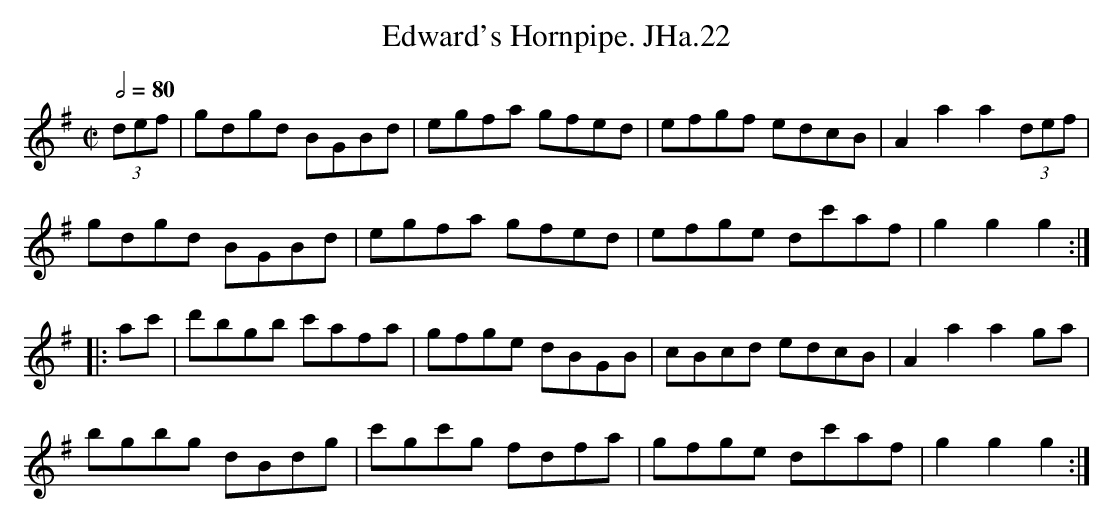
X:1
T:Edward's Hornpipe. JHa.22
M:C|
L:1/8
Q:2/4=80
K:G
(3def | gdgd BGBd | egfa gfed | efgf edcB | A2a2a2 (3def |
gdgd BGBd | egfa gfed | efge dc'af | g2g2g2:|
|: ac' | d'bgb c'afa | gfge dBGB | cBcd edcB | A2a2a2ga |
bgbg dBdg | c'gc'g fdfa | gfge dc'af | g2g2g2:|
